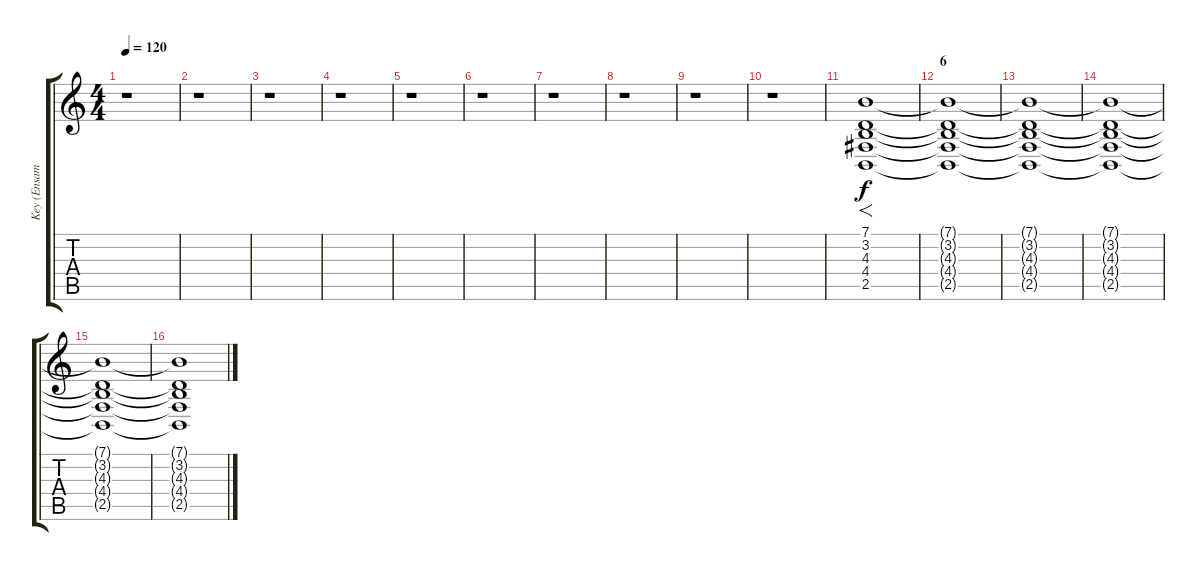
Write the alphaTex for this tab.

\track ("Key (Ensamble)" "Key (Ensam") {instrument stringensemble2}
\staff {score tabs}
\tuning (E4 B3 G3 D3 A2 E2) {hide}
\ts (4 4)
\tempo 120
\clef g2
\ks c
r.1{dy f} |
r.1 |
r.1 |
r.1 |
r.1 |
r.1 |
r.1 |
r.1 |
r.1 |
r.1 |
(7.1 3.2 4.3 4.4 2.5).1{f} |
\section ("" "6")
(7.1{t} 3.2{t} 4.3{t} 4.4{t} 2.5{t}).1 |
(7.1{t} 3.2{t} 4.3{t} 4.4{t} 2.5{t}).1 |
(7.1{t} 3.2{t} 4.3{t} 4.4{t} 2.5{t}).1 |
(7.1{t} 3.2{t} 4.3{t} 4.4{t} 2.5{t}).1 |
(7.1{t} 3.2{t} 4.3{t} 4.4{t} 2.5{t}).1{volume 2}
